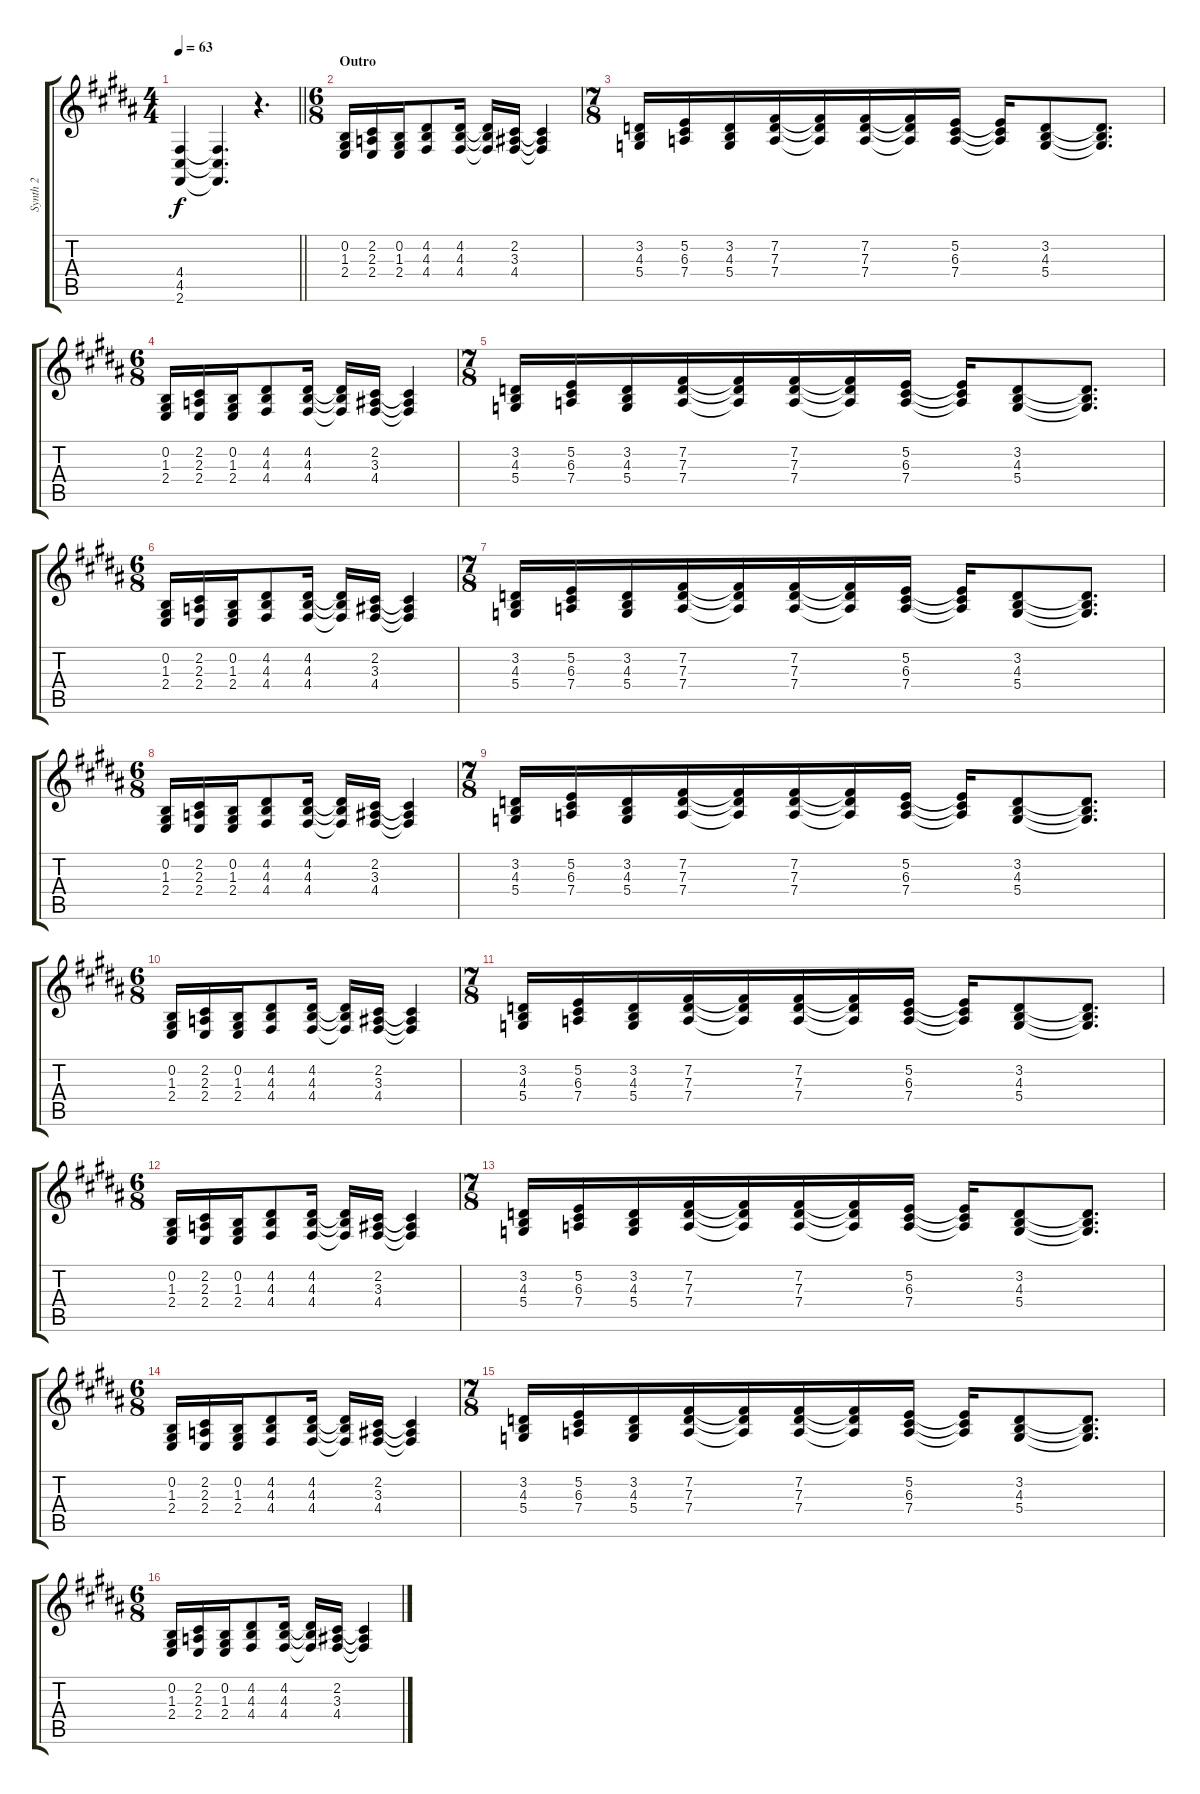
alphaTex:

\track ("Synth 2" "Synth 2") {instrument lead5charang}
\staff {score tabs}
\tuning (E4 B3 G3 D3 A2 E2) {hide}
\ts (4 4)
\tempo 63
\clef g2
\barLineRight lightlight
\ks b
(4.4 4.5 2.6).4{dy f} (4.4{t} 4.5{t} 2.6{t}).4{d} r.4{d} |
\ts (6 8)
\section ("" "Outro")
(0.2 1.3 2.4).16 (2.2 2.3 2.4).16 (0.2 1.3 2.4).16 (4.2 4.3 4.4).8 (4.2 4.3 4.4).16 (4.2{t} 4.3{t} 4.4{t}).16 (2.2 3.3 4.4).16 (2.2{t} 3.3{t} 4.4{t}).4 |
\ts (7 8)
(3.2 4.3 5.4).16 (5.2 6.3 7.4).16 (3.2 4.3 5.4).16 (7.2 7.3 7.4).16 (7.2{t} 7.3{t} 7.4{t}).16 (7.2 7.3 7.4).16 (7.2{t} 7.3{t} 7.4{t}).16 (5.2 6.3 7.4).16 (5.2{t} 6.3{t} 7.4{t}).16 (3.2 4.3 5.4).8 (3.2{t} 4.3{t} 5.4{t}).8{d} |
\ts (6 8)
(0.2 1.3 2.4).16 (2.2 2.3 2.4).16 (0.2 1.3 2.4).16 (4.2 4.3 4.4).8 (4.2 4.3 4.4).16 (4.2{t} 4.3{t} 4.4{t}).16 (2.2 3.3 4.4).16 (2.2{t} 3.3{t} 4.4{t}).4 |
\ts (7 8)
(3.2 4.3 5.4).16 (5.2 6.3 7.4).16 (3.2 4.3 5.4).16 (7.2 7.3 7.4).16 (7.2{t} 7.3{t} 7.4{t}).16 (7.2 7.3 7.4).16 (7.2{t} 7.3{t} 7.4{t}).16 (5.2 6.3 7.4).16 (5.2{t} 6.3{t} 7.4{t}).16 (3.2 4.3 5.4).8 (3.2{t} 4.3{t} 5.4{t}).8{d} |
\ts (6 8)
(0.2 1.3 2.4).16 (2.2 2.3 2.4).16 (0.2 1.3 2.4).16 (4.2 4.3 4.4).8 (4.2 4.3 4.4).16 (4.2{t} 4.3{t} 4.4{t}).16 (2.2 3.3 4.4).16 (2.2{t} 3.3{t} 4.4{t}).4 |
\ts (7 8)
(3.2 4.3 5.4).16 (5.2 6.3 7.4).16 (3.2 4.3 5.4).16 (7.2 7.3 7.4).16 (7.2{t} 7.3{t} 7.4{t}).16 (7.2 7.3 7.4).16 (7.2{t} 7.3{t} 7.4{t}).16 (5.2 6.3 7.4).16 (5.2{t} 6.3{t} 7.4{t}).16 (3.2 4.3 5.4).8 (3.2{t} 4.3{t} 5.4{t}).8{d} |
\ts (6 8)
(0.2 1.3 2.4).16 (2.2 2.3 2.4).16 (0.2 1.3 2.4).16 (4.2 4.3 4.4).8 (4.2 4.3 4.4).16 (4.2{t} 4.3{t} 4.4{t}).16 (2.2 3.3 4.4).16 (2.2{t} 3.3{t} 4.4{t}).4 |
\ts (7 8)
(3.2 4.3 5.4).16 (5.2 6.3 7.4).16 (3.2 4.3 5.4).16 (7.2 7.3 7.4).16 (7.2{t} 7.3{t} 7.4{t}).16 (7.2 7.3 7.4).16 (7.2{t} 7.3{t} 7.4{t}).16 (5.2 6.3 7.4).16 (5.2{t} 6.3{t} 7.4{t}).16 (3.2 4.3 5.4).8 (3.2{t} 4.3{t} 5.4{t}).8{d} |
\ts (6 8)
(0.2 1.3 2.4).16{volume 4} (2.2 2.3 2.4).16 (0.2 1.3 2.4).16 (4.2 4.3 4.4).8 (4.2 4.3 4.4).16 (4.2{t} 4.3{t} 4.4{t}).16 (2.2 3.3 4.4).16 (2.2{t} 3.3{t} 4.4{t}).4 |
\ts (7 8)
(3.2 4.3 5.4).16 (5.2 6.3 7.4).16 (3.2 4.3 5.4).16 (7.2 7.3 7.4).16 (7.2{t} 7.3{t} 7.4{t}).16 (7.2 7.3 7.4).16 (7.2{t} 7.3{t} 7.4{t}).16 (5.2 6.3 7.4).16 (5.2{t} 6.3{t} 7.4{t}).16 (3.2 4.3 5.4).8 (3.2{t} 4.3{t} 5.4{t}).8{d} |
\ts (6 8)
(0.2 1.3 2.4).16 (2.2 2.3 2.4).16 (0.2 1.3 2.4).16 (4.2 4.3 4.4).8 (4.2 4.3 4.4).16 (4.2{t} 4.3{t} 4.4{t}).16 (2.2 3.3 4.4).16 (2.2{t} 3.3{t} 4.4{t}).4 |
\ts (7 8)
(3.2 4.3 5.4).16 (5.2 6.3 7.4).16 (3.2 4.3 5.4).16 (7.2 7.3 7.4).16 (7.2{t} 7.3{t} 7.4{t}).16 (7.2 7.3 7.4).16 (7.2{t} 7.3{t} 7.4{t}).16 (5.2 6.3 7.4).16 (5.2{t} 6.3{t} 7.4{t}).16 (3.2 4.3 5.4).8 (3.2{t} 4.3{t} 5.4{t}).8{d} |
\ts (6 8)
(0.2 1.3 2.4).16 (2.2 2.3 2.4).16 (0.2 1.3 2.4).16 (4.2 4.3 4.4).8 (4.2 4.3 4.4).16 (4.2{t} 4.3{t} 4.4{t}).16 (2.2 3.3 4.4).16 (2.2{t} 3.3{t} 4.4{t}).4 |
\ts (7 8)
(3.2 4.3 5.4).16 (5.2 6.3 7.4).16 (3.2 4.3 5.4).16 (7.2 7.3 7.4).16 (7.2{t} 7.3{t} 7.4{t}).16 (7.2 7.3 7.4).16 (7.2{t} 7.3{t} 7.4{t}).16 (5.2 6.3 7.4).16 (5.2{t} 6.3{t} 7.4{t}).16 (3.2 4.3 5.4).8 (3.2{t} 4.3{t} 5.4{t}).8{d} |
\ts (6 8)
(0.2 1.3 2.4).16 (2.2 2.3 2.4).16 (0.2 1.3 2.4).16 (4.2 4.3 4.4).8 (4.2 4.3 4.4).16 (4.2{t} 4.3{t} 4.4{t}).16 (2.2 3.3 4.4).16 (2.2{t} 3.3{t} 4.4{t}).4
